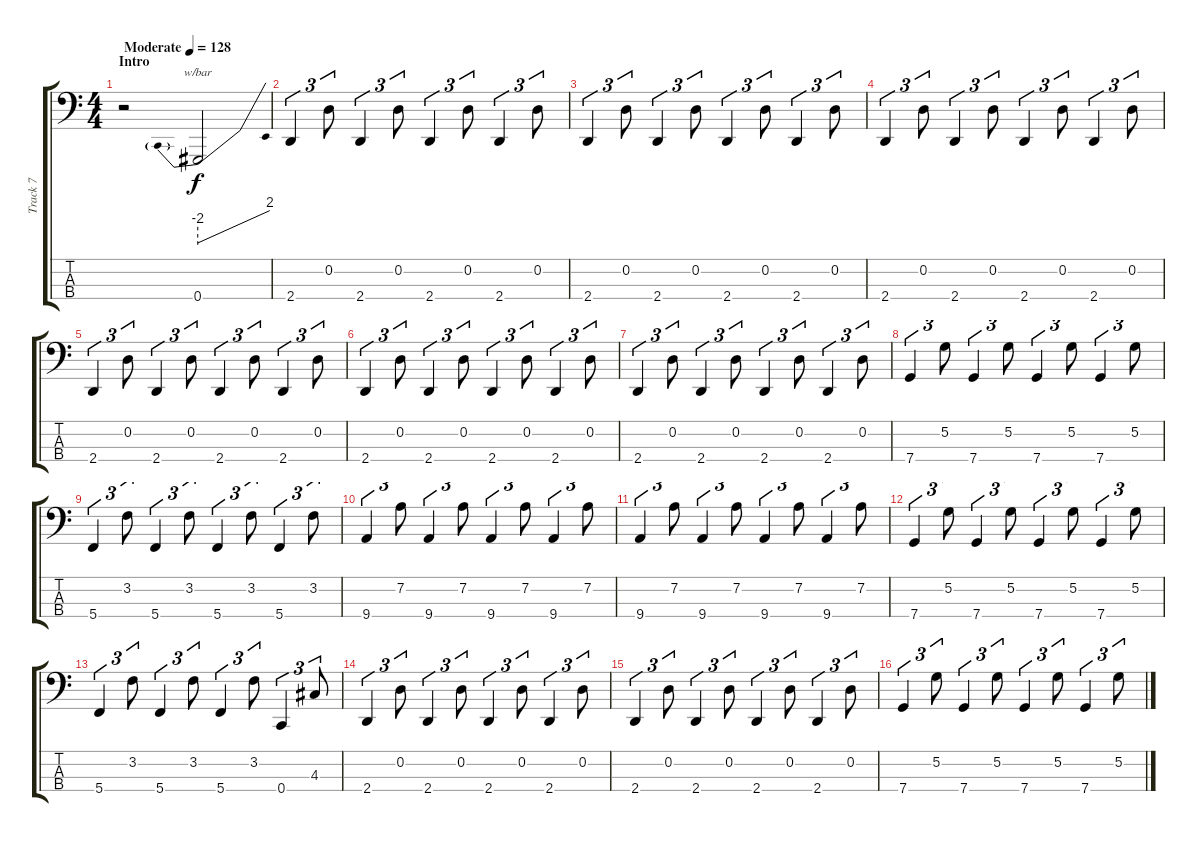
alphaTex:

\track ("Track 7" "Track 7") {instrument overdrivenguitar}
\staff {score tabs}
\tuning (G2 D2 A1 C1) {hide}
\ts (4 4)
\section ("" "Intro")
\tempo (128 "Moderate")
\clef f4
\ks c
r.2{dy f instrument overdrivenguitar} 0.4.2{tbe (predivedive default 0 -8 60 8)} |
2.4.4{tu (3 2)} 0.2.8{tu (3 2)} 2.4.4{tu (3 2)} 0.2.8{tu (3 2)} 2.4.4{tu (3 2)} 0.2.8{tu (3 2)} 2.4.4{tu (3 2)} 0.2.8{tu (3 2)} |
2.4.4{tu (3 2)} 0.2.8{tu (3 2)} 2.4.4{tu (3 2)} 0.2.8{tu (3 2)} 2.4.4{tu (3 2)} 0.2.8{tu (3 2)} 2.4.4{tu (3 2)} 0.2.8{tu (3 2)} |
2.4.4{tu (3 2)} 0.2.8{tu (3 2)} 2.4.4{tu (3 2)} 0.2.8{tu (3 2)} 2.4.4{tu (3 2)} 0.2.8{tu (3 2)} 2.4.4{tu (3 2)} 0.2.8{tu (3 2)} |
2.4.4{tu (3 2)} 0.2.8{tu (3 2)} 2.4.4{tu (3 2)} 0.2.8{tu (3 2)} 2.4.4{tu (3 2)} 0.2.8{tu (3 2)} 2.4.4{tu (3 2)} 0.2.8{tu (3 2)} |
2.4.4{tu (3 2)} 0.2.8{tu (3 2)} 2.4.4{tu (3 2)} 0.2.8{tu (3 2)} 2.4.4{tu (3 2)} 0.2.8{tu (3 2)} 2.4.4{tu (3 2)} 0.2.8{tu (3 2)} |
2.4.4{tu (3 2)} 0.2.8{tu (3 2)} 2.4.4{tu (3 2)} 0.2.8{tu (3 2)} 2.4.4{tu (3 2)} 0.2.8{tu (3 2)} 2.4.4{tu (3 2)} 0.2.8{tu (3 2)} |
7.4.4{tu (3 2)} 5.2.8{tu (3 2)} 7.4.4{tu (3 2)} 5.2.8{tu (3 2)} 7.4.4{tu (3 2)} 5.2.8{tu (3 2)} 7.4.4{tu (3 2)} 5.2.8{tu (3 2)} |
5.4.4{tu (3 2)} 3.2.8{tu (3 2)} 5.4.4{tu (3 2)} 3.2.8{tu (3 2)} 5.4.4{tu (3 2)} 3.2.8{tu (3 2)} 5.4.4{tu (3 2)} 3.2.8{tu (3 2)} |
9.4.4{tu (3 2)} 7.2.8{tu (3 2)} 9.4.4{tu (3 2)} 7.2.8{tu (3 2)} 9.4.4{tu (3 2)} 7.2.8{tu (3 2)} 9.4.4{tu (3 2)} 7.2.8{tu (3 2)} |
9.4.4{tu (3 2)} 7.2.8{tu (3 2)} 9.4.4{tu (3 2)} 7.2.8{tu (3 2)} 9.4.4{tu (3 2)} 7.2.8{tu (3 2)} 9.4.4{tu (3 2)} 7.2.8{tu (3 2)} |
7.4.4{tu (3 2)} 5.2.8{tu (3 2)} 7.4.4{tu (3 2)} 5.2.8{tu (3 2)} 7.4.4{tu (3 2)} 5.2.8{tu (3 2)} 7.4.4{tu (3 2)} 5.2.8{tu (3 2)} |
5.4.4{tu (3 2)} 3.2.8{tu (3 2)} 5.4.4{tu (3 2)} 3.2.8{tu (3 2)} 5.4.4{tu (3 2)} 3.2.8{tu (3 2)} 0.4.4{tu (3 2)} 4.3.8{tu (3 2)} |
2.4.4{tu (3 2)} 0.2.8{tu (3 2)} 2.4.4{tu (3 2)} 0.2.8{tu (3 2)} 2.4.4{tu (3 2)} 0.2.8{tu (3 2)} 2.4.4{tu (3 2)} 0.2.8{tu (3 2)} |
2.4.4{tu (3 2)} 0.2.8{tu (3 2)} 2.4.4{tu (3 2)} 0.2.8{tu (3 2)} 2.4.4{tu (3 2)} 0.2.8{tu (3 2)} 2.4.4{tu (3 2)} 0.2.8{tu (3 2)} |
7.4.4{tu (3 2)} 5.2.8{tu (3 2)} 7.4.4{tu (3 2)} 5.2.8{tu (3 2)} 7.4.4{tu (3 2)} 5.2.8{tu (3 2)} 7.4.4{tu (3 2)} 5.2.8{tu (3 2)}
